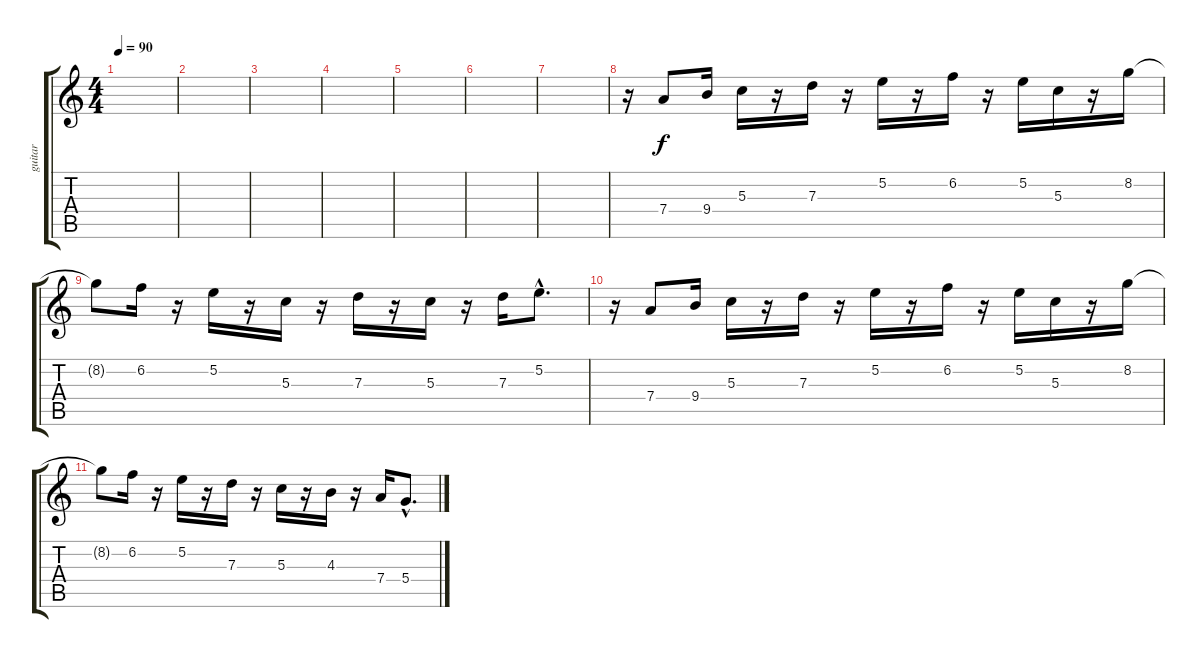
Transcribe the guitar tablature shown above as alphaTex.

\track ("guitar" "guitar") {instrument electricguitarjazz}
\staff {score tabs}
\tuning (E4 B3 G3 D3 A2 E2) {hide}
\ts (4 4)
\tempo 90
\clef g2
\ks c
|
|
|
|
|
|
|
r.16 7.4.8 9.4.16 5.3.16 r.16 7.3.16 r.16 5.2.16 r.16 6.2.16 r.16 5.2.16 5.3.16 r.16 8.2.16 |
8.2{t}.8 6.2.16 r.16 5.2.16 r.16 5.3.16 r.16 7.3.16 r.16 5.3.16 r.16 7.3.16 5.2{hac}.8{d} |
r.16 7.4.8 9.4.16 5.3.16 r.16 7.3.16 r.16 5.2.16 r.16 6.2.16 r.16 5.2.16 5.3.16 r.16 8.2.16 |
8.2{t}.8 6.2.16 r.16 5.2.16 r.16 7.3.16 r.16 5.3.16 r.16 4.3.16 r.16 7.4.16 5.4{hac}.8{d}
